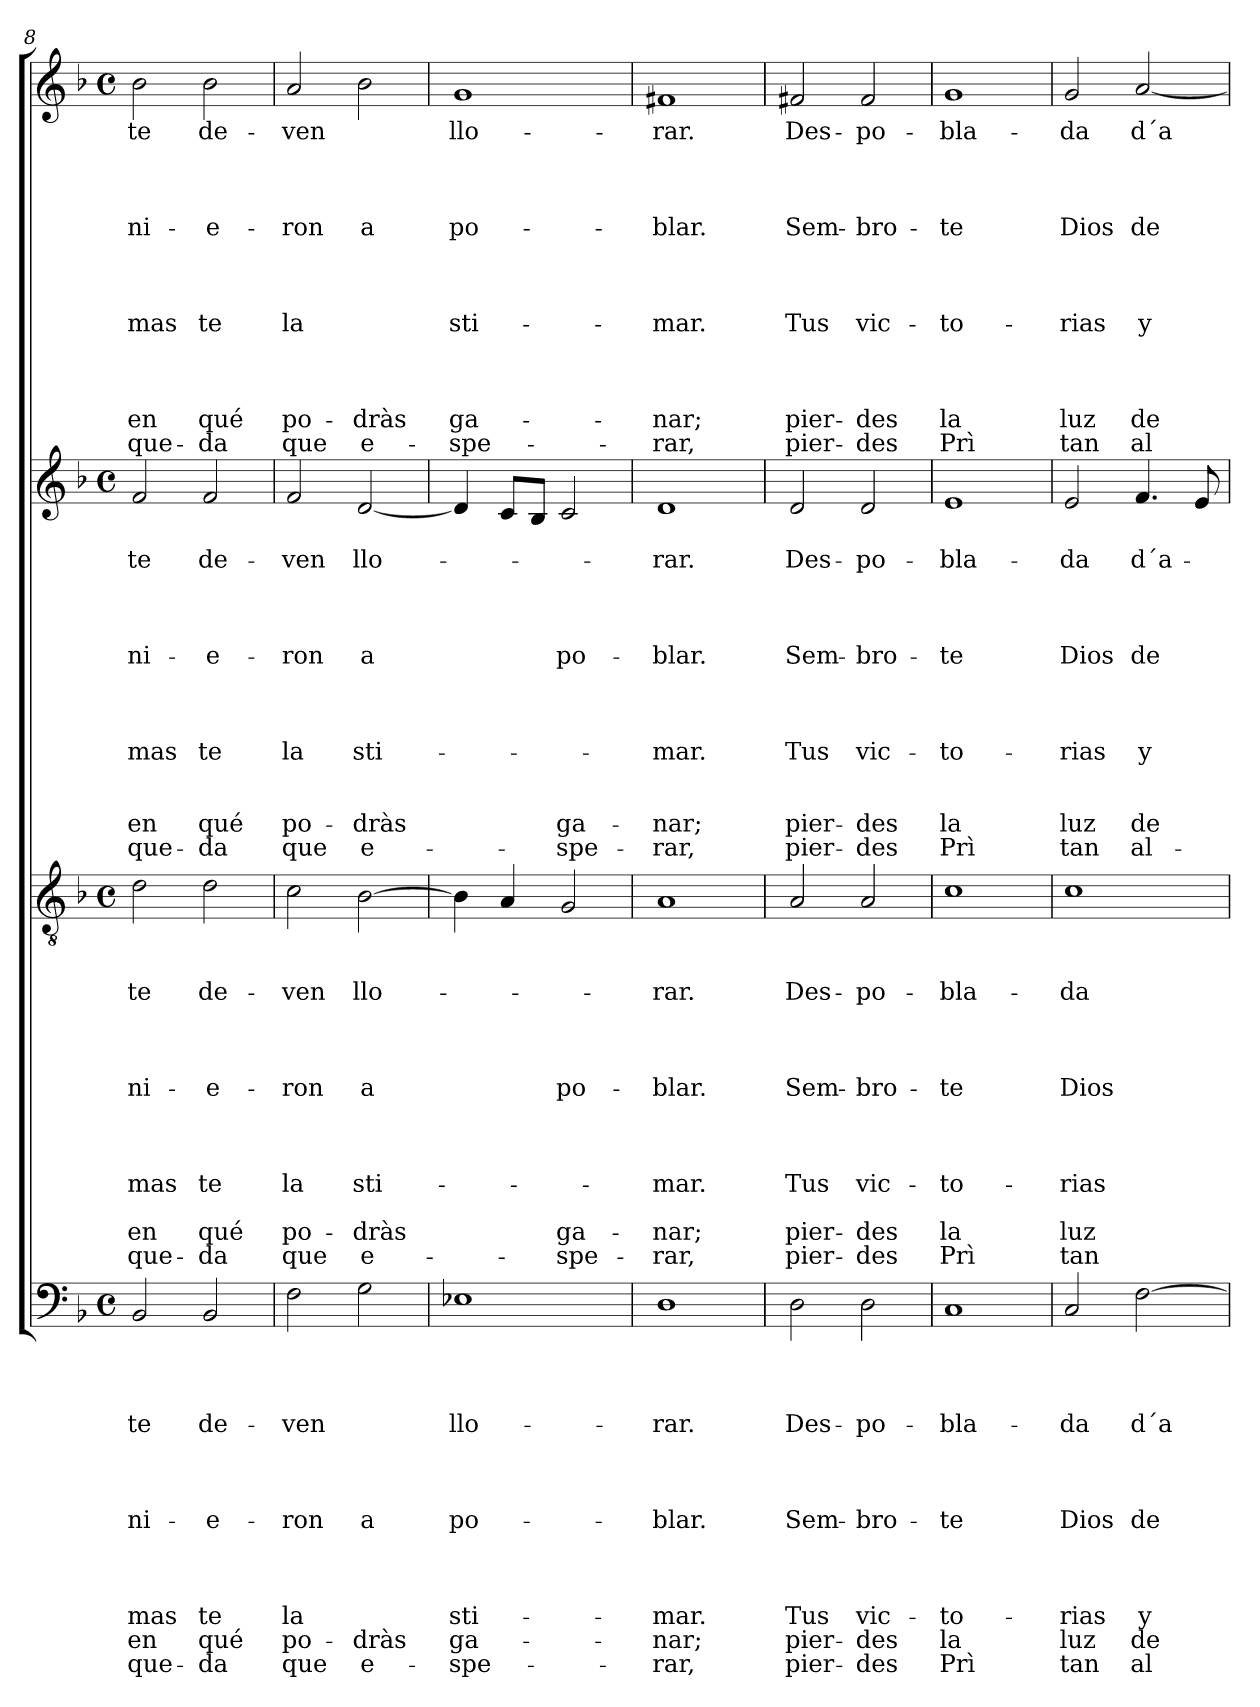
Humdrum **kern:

**kern	**text	**text	**text	**text	**text	**text	**text	**text	**text	**text	**text	**text	**text	**text	**kern	**text	**text	**text	**text	**text	**text	**text	**text	**text	**text	**text	**text	**text	**text	**kern	**text	**text	**text	**text	**text	**text	**text	**text	**text	**text	**text	**text	**text	**text	**kern	**text	**text	**text	**text	**text	**text	**text	**text	**text	**text	**text	**text	**text	**text
*part4	*part4	*part4	*part4	*part4	*part4	*part4	*part4	*part4	*part4	*part4	*part4	*part4	*part4	*part4	*part3	*part3	*part3	*part3	*part3	*part3	*part3	*part3	*part3	*part3	*part3	*part3	*part3	*part3	*part3	*part2	*part2	*part2	*part2	*part2	*part2	*part2	*part2	*part2	*part2	*part2	*part2	*part2	*part2	*part2	*part1	*part1	*part1	*part1	*part1	*part1	*part1	*part1	*part1	*part1	*part1	*part1	*part1	*part1	*part1
*staff4	*staff4	*staff4	*staff4	*staff4	*staff4	*staff4	*staff4	*staff4	*staff4	*staff4	*staff4	*staff4	*staff4	*staff4	*staff3	*staff3	*staff3	*staff3	*staff3	*staff3	*staff3	*staff3	*staff3	*staff3	*staff3	*staff3	*staff3	*staff3	*staff3	*staff2	*staff2	*staff2	*staff2	*staff2	*staff2	*staff2	*staff2	*staff2	*staff2	*staff2	*staff2	*staff2	*staff2	*staff2	*staff1	*staff1	*staff1	*staff1	*staff1	*staff1	*staff1	*staff1	*staff1	*staff1	*staff1	*staff1	*staff1	*staff1	*staff1
*clefF4	*	*	*	*	*	*	*	*	*	*	*	*	*	*	*clefGv2	*	*	*	*	*	*	*	*	*	*	*	*	*	*	*clefG2	*	*	*	*	*	*	*	*	*	*	*	*	*	*	*clefG2	*	*	*	*	*	*	*	*	*	*	*	*	*	*
*k[b-]	*	*	*	*	*	*	*	*	*	*	*	*	*	*	*k[b-]	*	*	*	*	*	*	*	*	*	*	*	*	*	*	*k[b-]	*	*	*	*	*	*	*	*	*	*	*	*	*	*	*k[b-]	*	*	*	*	*	*	*	*	*	*	*	*	*	*
*F:	*	*	*	*	*	*	*	*	*	*	*	*	*	*	*F:	*	*	*	*	*	*	*	*	*	*	*	*	*	*	*F:	*	*	*	*	*	*	*	*	*	*	*	*	*	*	*F:	*	*	*	*	*	*	*	*	*	*	*	*	*	*
*M4/4	*	*	*	*	*	*	*	*	*	*	*	*	*	*	*M4/4	*	*	*	*	*	*	*	*	*	*	*	*	*	*	*M4/4	*	*	*	*	*	*	*	*	*	*	*	*	*	*	*M4/4	*	*	*	*	*	*	*	*	*	*	*	*	*	*
*met(c)	*	*	*	*	*	*	*	*	*	*	*	*	*	*	*met(c)	*	*	*	*	*	*	*	*	*	*	*	*	*	*	*met(c)	*	*	*	*	*	*	*	*	*	*	*	*	*	*	*met(c)	*	*	*	*	*	*	*	*	*	*	*	*	*	*
=8	=8	=8	=8	=8	=8	=8	=8	=8	=8	=8	=8	=8	=8	=8	=8	=8	=8	=8	=8	=8	=8	=8	=8	=8	=8	=8	=8	=8	=8	=8	=8	=8	=8	=8	=8	=8	=8	=8	=8	=8	=8	=8	=8	=8	=8	=8	=8	=8	=8	=8	=8	=8	=8	=8	=8	=8	=8	=8	=8
2BB-/	.	.	.	te	.	.	.	-ni-	.	.	.	mas	en	que-	2d\	.	.	te	.	.	.	-ni-	.	.	.	mas	.	en	que-	2f/	.	te	.	.	.	-ni-	.	.	.	mas	.	.	en	que-	2b-\	te	.	.	.	-ni-	.	.	.	mas	.	.	.	en	que-
2BB-/	.	.	.	de-	.	.	.	-e-	.	.	.	te	qué	-da	2d\	.	.	de-	.	.	.	-e-	.	.	.	te	.	qué	-da	2f/	.	de-	.	.	.	-e-	.	.	.	te	.	.	qué	-da	2b-\	de-	.	.	.	-e-	.	.	.	te	.	.	.	qué	-da
!!LO:LB:g=z
=9	=9	=9	=9	=9	=9	=9	=9	=9	=9	=9	=9	=9	=9	=9	=9	=9	=9	=9	=9	=9	=9	=9	=9	=9	=9	=9	=9	=9	=9	=9	=9	=9	=9	=9	=9	=9	=9	=9	=9	=9	=9	=9	=9	=9	=9	=9	=9	=9	=9	=9	=9	=9	=9	=9	=9	=9	=9	=9	=9
2F\	.	.	.	-ven	.	.	.	-ron	.	.	.	la	po-	que	2c\	.	.	-ven	.	.	.	-ron	.	.	.	la	.	po-	que	2f/	.	-ven	.	.	.	-ron	.	.	.	la	.	.	po-	que	2a/	-ven	.	.	.	-ron	.	.	.	la	.	.	.	po-	que
2G\	.	.	.	.	.	.	.	a	.	.	.	.	-dràs	e-	[2B-\	.	.	llo-	.	.	.	a	.	.	.	sti-	.	-dràs	e-	[2d/	.	llo-	.	.	.	a	.	.	.	sti-	.	.	-dràs	e-	2b-\	.	.	.	.	a	.	.	.	.	.	.	.	-dràs	e-
=10	=10	=10	=10	=10	=10	=10	=10	=10	=10	=10	=10	=10	=10	=10	=10	=10	=10	=10	=10	=10	=10	=10	=10	=10	=10	=10	=10	=10	=10	=10	=10	=10	=10	=10	=10	=10	=10	=10	=10	=10	=10	=10	=10	=10	=10	=10	=10	=10	=10	=10	=10	=10	=10	=10	=10	=10	=10	=10	=10
1E-X	.	.	.	llo-	.	.	.	po-	.	.	.	sti-	ga-	-spe-	4B-\]	.	.	.	.	.	.	.	.	.	.	.	.	.	.	4d/]	.	.	.	.	.	.	.	.	.	.	.	.	.	.	1g	llo-	.	.	.	po-	.	.	.	sti-	.	.	.	ga-	-spe-
.	.	.	.	.	.	.	.	.	.	.	.	.	.	.	4A/	.	.	.	.	.	.	.	.	.	.	.	.	.	.	8c/L	.	.	.	.	.	.	.	.	.	.	.	.	.	.	.	.	.	.	.	.	.	.	.	.	.	.	.	.	.
.	.	.	.	.	.	.	.	.	.	.	.	.	.	.	.	.	.	.	.	.	.	.	.	.	.	.	.	.	.	8B-/J	.	.	.	.	.	.	.	.	.	.	.	.	.	.	.	.	.	.	.	.	.	.	.	.	.	.	.	.	.
.	.	.	.	.	.	.	.	.	.	.	.	.	.	.	2G/	.	.	.	.	.	.	po-	.	.	.	.	.	ga-	-spe-	2c/	.	.	.	.	.	po-	.	.	.	.	.	.	ga-	-spe-	.	.	.	.	.	.	.	.	.	.	.	.	.	.	.
=11	=11	=11	=11	=11	=11	=11	=11	=11	=11	=11	=11	=11	=11	=11	=11	=11	=11	=11	=11	=11	=11	=11	=11	=11	=11	=11	=11	=11	=11	=11	=11	=11	=11	=11	=11	=11	=11	=11	=11	=11	=11	=11	=11	=11	=11	=11	=11	=11	=11	=11	=11	=11	=11	=11	=11	=11	=11	=11	=11
1D	.	.	.	-rar.	.	.	.	-blar.	.	.	.	-mar.	-nar;	-rar,	1A	.	.	-rar.	.	.	.	-blar.	.	.	.	-mar.	.	-nar;	-rar,	1d	.	-rar.	.	.	.	-blar.	.	.	.	-mar.	.	.	-nar;	-rar,	1f#X	-rar.	.	.	.	-blar.	.	.	.	-mar.	.	.	.	-nar;	-rar,
=12	=12	=12	=12	=12	=12	=12	=12	=12	=12	=12	=12	=12	=12	=12	=12	=12	=12	=12	=12	=12	=12	=12	=12	=12	=12	=12	=12	=12	=12	=12	=12	=12	=12	=12	=12	=12	=12	=12	=12	=12	=12	=12	=12	=12	=12	=12	=12	=12	=12	=12	=12	=12	=12	=12	=12	=12	=12	=12	=12
2D\	.	.	.	Des-	.	.	.	Sem-	.	.	.	Tus	pier-	pier-	2A/	.	.	Des-	.	.	.	Sem-	.	.	.	Tus	.	pier-	pier-	2d/	.	Des-	.	.	.	Sem-	.	.	.	Tus	.	.	pier-	pier-	2f#X/	Des-	.	.	.	Sem-	.	.	.	Tus	.	.	.	pier-	pier-
2D\	.	.	.	-po-	.	.	.	-bro-	.	.	.	vic-	-des	-des	2A/	.	.	-po-	.	.	.	-bro-	.	.	.	vic-	.	-des	-des	2d/	.	-po-	.	.	.	-bro-	.	.	.	vic-	.	.	-des	-des	2f#/	-po-	.	.	.	-bro-	.	.	.	vic-	.	.	.	-des	-des
=13	=13	=13	=13	=13	=13	=13	=13	=13	=13	=13	=13	=13	=13	=13	=13	=13	=13	=13	=13	=13	=13	=13	=13	=13	=13	=13	=13	=13	=13	=13	=13	=13	=13	=13	=13	=13	=13	=13	=13	=13	=13	=13	=13	=13	=13	=13	=13	=13	=13	=13	=13	=13	=13	=13	=13	=13	=13	=13	=13
1C	.	.	.	-bla-	.	.	.	-te	.	.	.	-to-	la	Prì	1c	.	.	-bla-	.	.	.	-te	.	.	.	-to-	.	la	Prì	1e	.	-bla-	.	.	.	-te	.	.	.	-to-	.	.	la	Prì	1g	-bla-	.	.	.	-te	.	.	.	-to-	.	.	.	la	Prì
=14	=14	=14	=14	=14	=14	=14	=14	=14	=14	=14	=14	=14	=14	=14	=14	=14	=14	=14	=14	=14	=14	=14	=14	=14	=14	=14	=14	=14	=14	=14	=14	=14	=14	=14	=14	=14	=14	=14	=14	=14	=14	=14	=14	=14	=14	=14	=14	=14	=14	=14	=14	=14	=14	=14	=14	=14	=14	=14	=14
2C/	.	.	.	-da	.	.	.	Dios	.	.	.	-rias	luz	tan	1c	.	.	-da	.	.	.	Dios	.	.	.	-rias	.	luz	tan	2e/	.	-da	.	.	.	Dios	.	.	.	-rias	.	.	luz	tan	2g/	-da	.	.	.	Dios	.	.	.	-rias	.	.	.	luz	tan
[2F\	.	.	.	d´a-	.	.	.	de	.	.	.	y	de	al-	.	.	.	.	.	.	.	.	.	.	.	.	.	.	.	4.f/	.	d´a-	.	.	.	de	.	.	.	y	.	.	de	al-	[2a/	d´a-	.	.	.	de	.	.	.	y	.	.	.	de	al-
.	.	.	.	.	.	.	.	.	.	.	.	.	.	.	.	.	.	.	.	.	.	.	.	.	.	.	.	.	.	8e/	.	.	.	.	.	.	.	.	.	.	.	.	.	.	.	.	.	.	.	.	.	.	.	.	.	.	.	.	.
=	=	=	=	=	=	=	=	=	=	=	=	=	=	=	=	=	=	=	=	=	=	=	=	=	=	=	=	=	=	=	=	=	=	=	=	=	=	=	=	=	=	=	=	=	=	=	=	=	=	=	=	=	=	=	=	=	=	=	=
*-	*-	*-	*-	*-	*-	*-	*-	*-	*-	*-	*-	*-	*-	*-	*-	*-	*-	*-	*-	*-	*-	*-	*-	*-	*-	*-	*-	*-	*-	*-	*-	*-	*-	*-	*-	*-	*-	*-	*-	*-	*-	*-	*-	*-	*-	*-	*-	*-	*-	*-	*-	*-	*-	*-	*-	*-	*-	*-	*-
